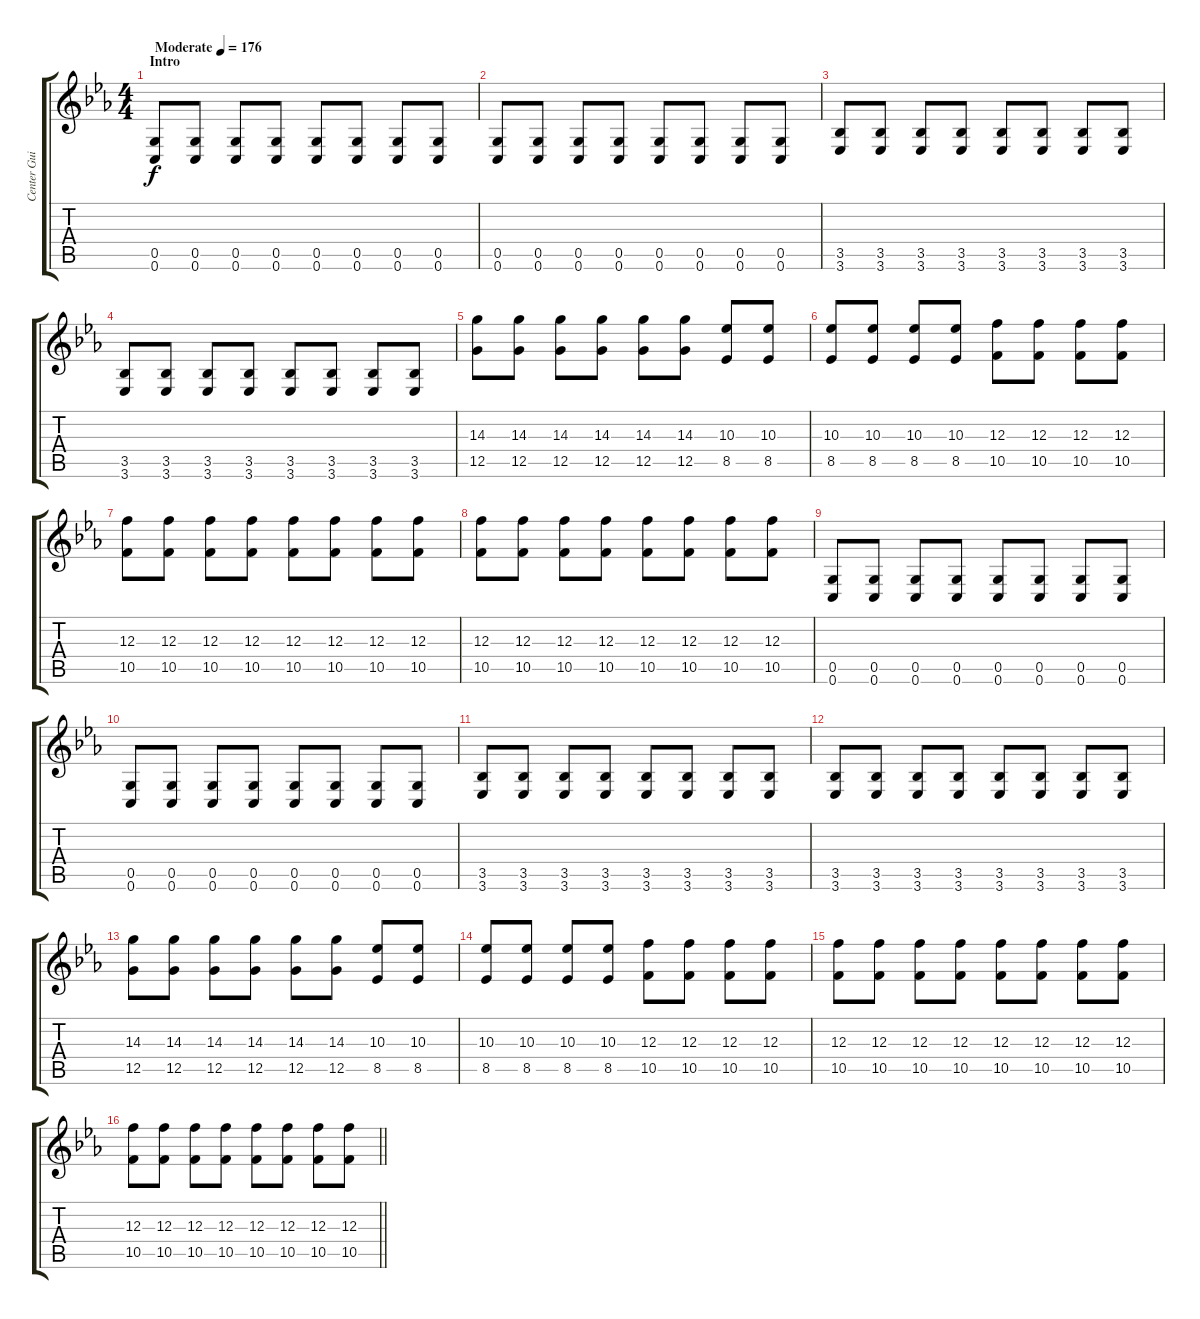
\track ("Center Guitar" "Center Gui") {instrument overdrivenguitar}
\staff {score tabs}
\tuning (D4 A3 F3 C3 G2 C2) {hide}
\ts (4 4)
\section ("" "Intro")
\tempo (176 "Moderate")
\clef g2
\ks eb
(0.5 0.6).8{dy f instrument overdrivenguitar} (0.5 0.6).8 (0.5 0.6).8 (0.5 0.6).8 (0.5 0.6).8 (0.5 0.6).8 (0.5 0.6).8 (0.5 0.6).8 |
(0.5 0.6).8 (0.5 0.6).8 (0.5 0.6).8 (0.5 0.6).8 (0.5 0.6).8 (0.5 0.6).8 (0.5 0.6).8 (0.5 0.6).8 |
(3.5 3.6).8 (3.5 3.6).8 (3.5 3.6).8 (3.5 3.6).8 (3.5 3.6).8 (3.5 3.6).8 (3.5 3.6).8 (3.5 3.6).8 |
(3.5 3.6).8 (3.5 3.6).8 (3.5 3.6).8 (3.5 3.6).8 (3.5 3.6).8 (3.5 3.6).8 (3.5 3.6).8 (3.5 3.6).8 |
(14.3 12.5).8 (14.3 12.5).8 (14.3 12.5).8 (14.3 12.5).8 (14.3 12.5).8 (14.3 12.5).8 (10.3 8.5).8 (10.3 8.5).8 |
(10.3 8.5).8 (10.3 8.5).8 (10.3 8.5).8 (10.3 8.5).8 (12.3 10.5).8 (12.3 10.5).8 (12.3 10.5).8 (12.3 10.5).8 |
(12.3 10.5).8 (12.3 10.5).8 (12.3 10.5).8 (12.3 10.5).8 (12.3 10.5).8 (12.3 10.5).8 (12.3 10.5).8 (12.3 10.5).8 |
(12.3 10.5).8 (12.3 10.5).8 (12.3 10.5).8 (12.3 10.5).8 (12.3 10.5).8 (12.3 10.5).8 (12.3 10.5).8 (12.3 10.5).8 |
(0.5 0.6).8 (0.5 0.6).8 (0.5 0.6).8 (0.5 0.6).8 (0.5 0.6).8 (0.5 0.6).8 (0.5 0.6).8 (0.5 0.6).8 |
(0.5 0.6).8 (0.5 0.6).8 (0.5 0.6).8 (0.5 0.6).8 (0.5 0.6).8 (0.5 0.6).8 (0.5 0.6).8 (0.5 0.6).8 |
(3.5 3.6).8 (3.5 3.6).8 (3.5 3.6).8 (3.5 3.6).8 (3.5 3.6).8 (3.5 3.6).8 (3.5 3.6).8 (3.5 3.6).8 |
(3.5 3.6).8 (3.5 3.6).8 (3.5 3.6).8 (3.5 3.6).8 (3.5 3.6).8 (3.5 3.6).8 (3.5 3.6).8 (3.5 3.6).8 |
(14.3 12.5).8 (14.3 12.5).8 (14.3 12.5).8 (14.3 12.5).8 (14.3 12.5).8 (14.3 12.5).8 (10.3 8.5).8 (10.3 8.5).8 |
(10.3 8.5).8 (10.3 8.5).8 (10.3 8.5).8 (10.3 8.5).8 (12.3 10.5).8 (12.3 10.5).8 (12.3 10.5).8 (12.3 10.5).8 |
(12.3 10.5).8 (12.3 10.5).8 (12.3 10.5).8 (12.3 10.5).8 (12.3 10.5).8 (12.3 10.5).8 (12.3 10.5).8 (12.3 10.5).8 |
\barLineRight lightlight
(12.3 10.5).8 (12.3 10.5).8 (12.3 10.5).8 (12.3 10.5).8 (12.3 10.5).8 (12.3 10.5).8 (12.3 10.5).8 (12.3 10.5).8
